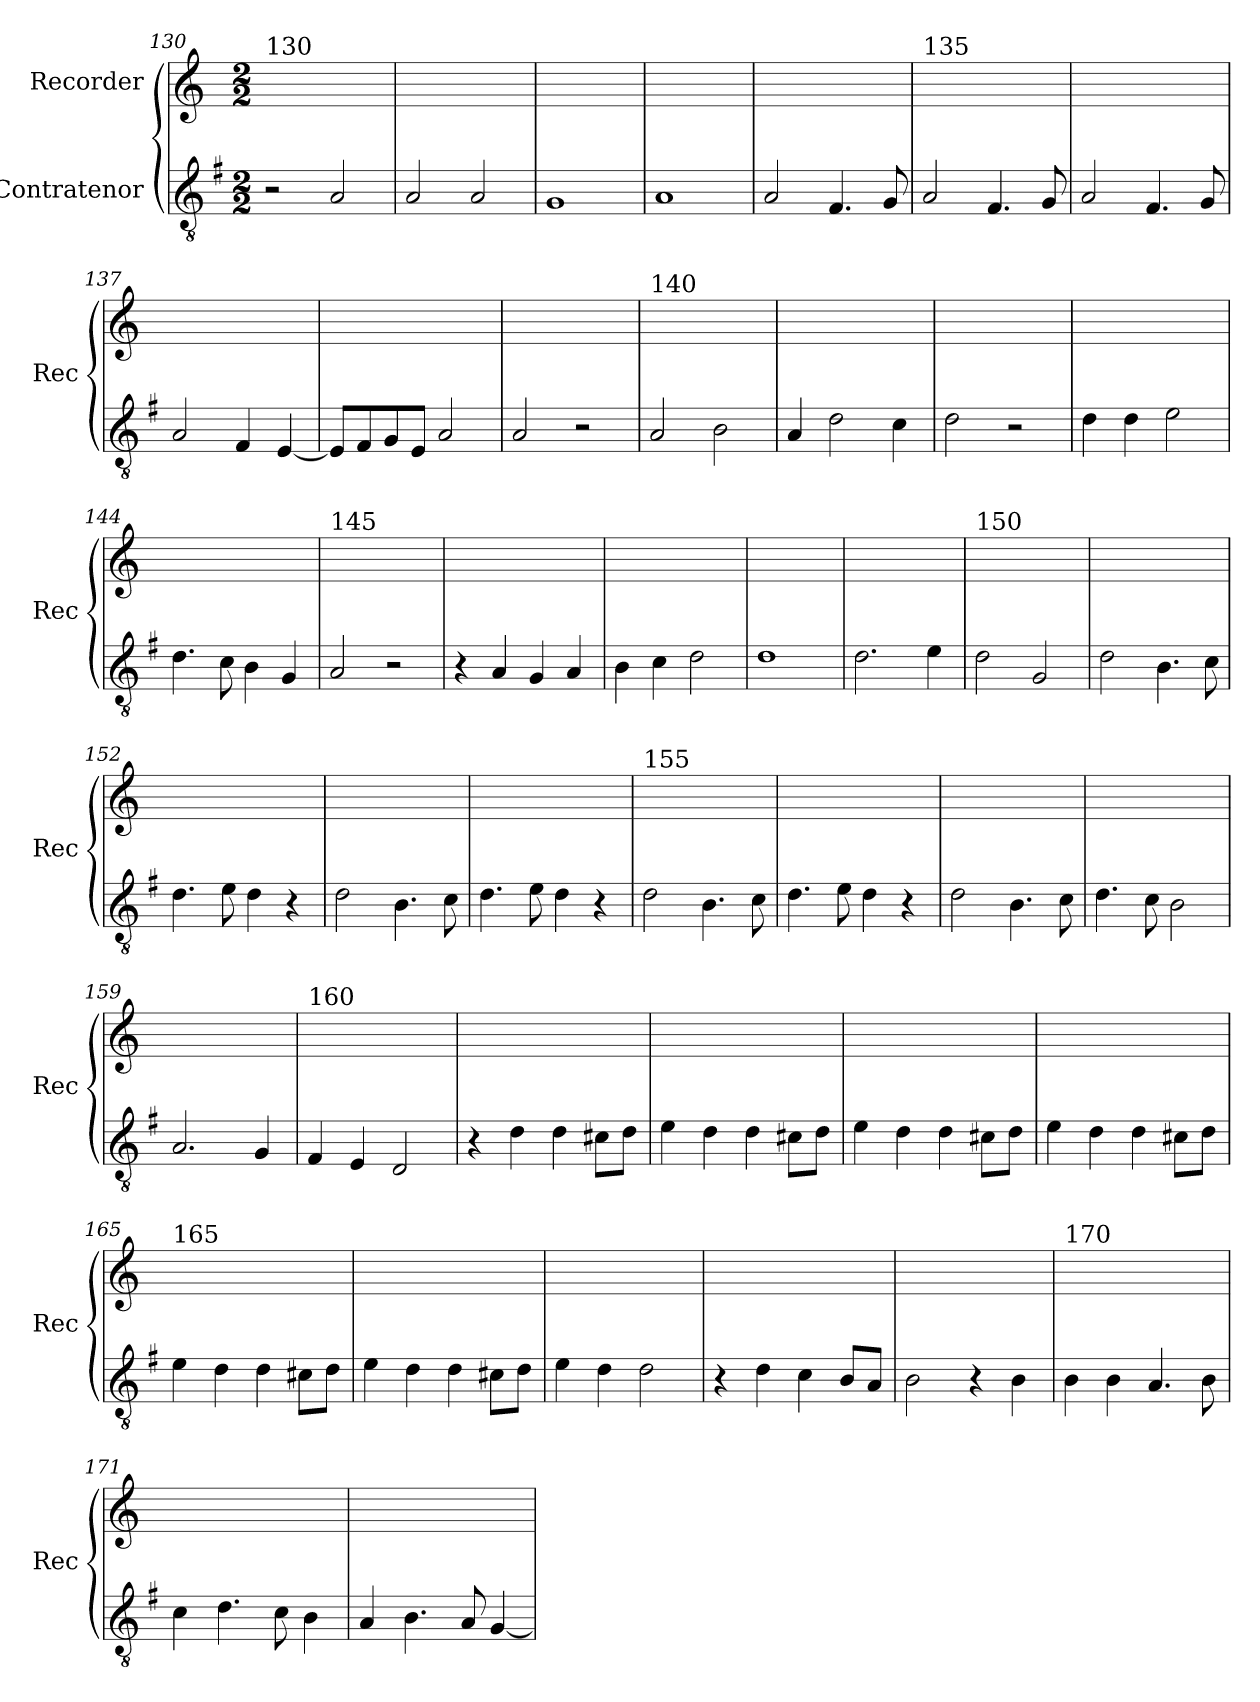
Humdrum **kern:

**kern	**kern
*part2	*part1
*staff2	*staff1
*I"Contratenor	*I"Recorder
*	*I'Rec
*clefGv2	*clefG2
*k[f#]	*k[]
*M2/2	*M2/2
=130	=130
!	!LO:TX:a:t=130
2r	1ryy
2A/	.
!!LO:PB:g=z
=131	=131
2A/	1ryy
2A/	.
=132	=132
1G	1ryy
=133	=133
1A	1ryy
=134	=134
2A/	1ryy
4.F#/	.
8G/	.
=135	=135
!	!LO:TX:a:t=135
2A/	1ryy
4.F#/	.
8G/	.
=136	=136
2A/	1ryy
4.F#/	.
8G/	.
=137	=137
2A/	1ryy
4F#/	.
[4E/	.
=138	=138
8E/L]	1ryy
8F#/	.
8G/	.
8E/J	.
2A/	.
!!LO:LB:g=z
=139	=139
2A/	1ryy
2r	.
=140	=140
!	!LO:TX:a:t=140
2A/	1ryy
2B\	.
=141	=141
4A/	1ryy
2d\	.
4c\	.
=142	=142
2d\	1ryy
2r	.
=143	=143
4d\	1ryy
4d\	.
2e\	.
=144	=144
4.d\	1ryy
8c\	.
4B\	.
4G/	.
=145	=145
!	!LO:TX:a:t=145
2A/	1ryy
2r	.
=146	=146
4r	1ryy
4A/	.
4G/	.
4A/	.
!!LO:LB:g=z
=147	=147
4B\	1ryy
4c\	.
2d\	.
=148	=148
1d	1ryy
=149	=149
2.d\	1ryy
4e\	.
=150	=150
!	!LO:TX:a:t=150
2d\	1ryy
2G/	.
=151	=151
2d\	1ryy
4.B\	.
8c\	.
=152	=152
4.d\	1ryy
8e\	.
4d\	.
4r	.
=153	=153
2d\	1ryy
4.B\	.
8c\	.
=154	=154
4.d\	1ryy
8e\	.
4d\	.
4r	.
!!LO:LB:g=z
=155	=155
!	!LO:TX:a:t=155
2d\	1ryy
4.B\	.
8c\	.
=156	=156
4.d\	1ryy
8e\	.
4d\	.
4r	.
=157	=157
2d\	1ryy
4.B\	.
8c\	.
=158	=158
4.d\	1ryy
8c\	.
2B\	.
=159	=159
2.A/	1ryy
4G/	.
=160	=160
!	!LO:TX:a:t=160
4F#/	1ryy
4E/	.
2D/	.
=161	=161
4r	1ryy
4d\	.
4d\	.
8c#X\L	.
8d\J	.
=162	=162
4e\	1ryy
4d\	.
4d\	.
8c#X\L	.
8d\J	.
!!LO:LB:g=z
=163	=163
4e\	1ryy
4d\	.
4d\	.
8c#X\L	.
8d\J	.
=164	=164
4e\	1ryy
4d\	.
4d\	.
8c#X\L	.
8d\J	.
=165	=165
!	!LO:TX:a:t=165
4e\	1ryy
4d\	.
4d\	.
8c#X\L	.
8d\J	.
=166	=166
4e\	1ryy
4d\	.
4d\	.
8c#X\L	.
8d\J	.
=167	=167
4e\	1ryy
4d\	.
2d\	.
=168	=168
4r	1ryy
4d\	.
4c\	.
8B/L	.
8A/J	.
!!LO:LB:g=z
=169	=169
2B\	1ryy
4r	.
4B\	.
=170	=170
!	!LO:TX:a:t=170
4B\	1ryy
4B\	.
4.A/	.
8B\	.
=171	=171
4c\	1ryy
4.d\	.
8c\	.
4B\	.
=172	=172
4A/	1ryy
4.B\	.
8A/	.
[4G/	.
=	=
*-	*-
